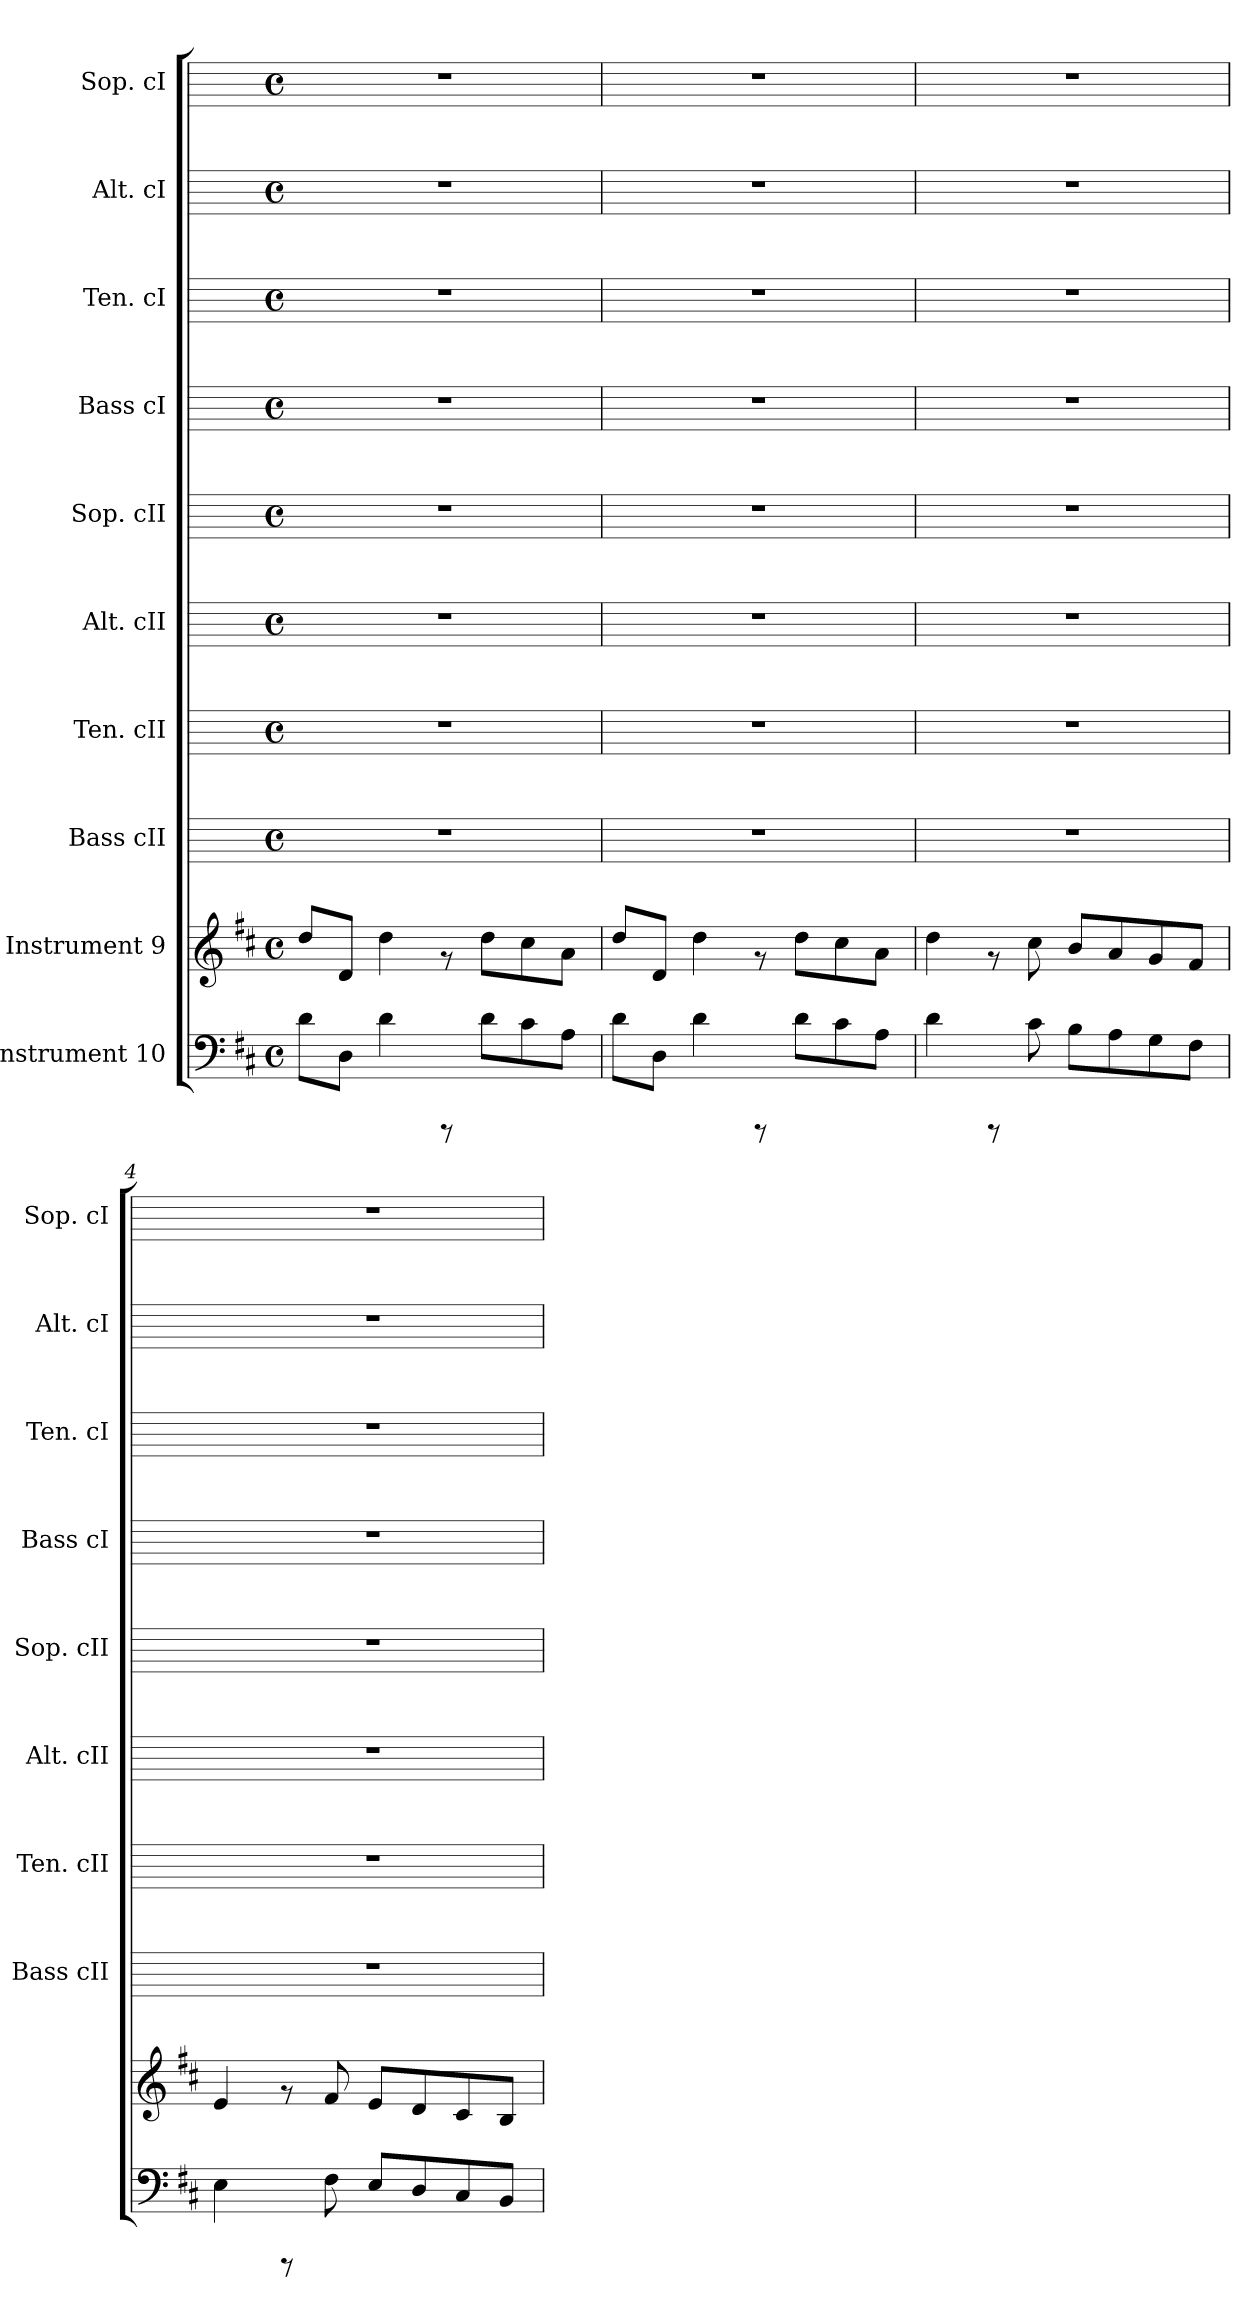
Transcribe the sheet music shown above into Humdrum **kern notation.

**kern	**kern	**kern	**kern	**kern	**kern	**kern	**kern	**kern	**kern
*part10	*part9	*part8	*part7	*part6	*part5	*part4	*part3	*part2	*part1
*staff10	*staff9	*staff8	*staff7	*staff6	*staff5	*staff4	*staff3	*staff2	*staff1
*I"Instrument 10	*I"Instrument 9	*I"Bass cII	*I"Ten. cII	*I"Alt. cII	*I"Sop. cII	*I"Bass cI	*I"Ten. cI	*I"Alt. cI	*I"Sop. cI
*	*	*I'Bass cII	*I'Ten. cII	*I'Alt. cII	*I'Sop. cII	*I'Bass cI	*I'Ten. cI	*I'Alt. cI	*I'Sop. cI
!!LO:PB:g=z
*stria5	*stria5	*stria5	*stria5	*stria5	*stria5	*stria5	*stria5	*stria5	*stria5
*clefF4	*clefG2	*	*	*	*	*	*	*	*
*k[f#c#]	*k[f#c#]	*k[]	*k[]	*k[]	*k[]	*k[]	*k[]	*k[]	*k[]
*D:	*D:	*C:	*C:	*C:	*C:	*C:	*C:	*C:	*C:
*M4/4	*M4/4	*M4/4	*M4/4	*M4/4	*M4/4	*M4/4	*M4/4	*M4/4	*M4/4
*met(c)	*met(c)	*met(c)	*met(c)	*met(c)	*met(c)	*met(c)	*met(c)	*met(c)	*met(c)
=1	=1	=1	=1	=1	=1	=1	=1	=1	=1
8d\L	8dd/L	1r	1r	1r	1r	1r	1r	1r	1r
8D\J	8d/J	.	.	.	.	.	.	.	.
4d\	4dd\	.	.	.	.	.	.	.	.
8rCCC	8rf	.	.	.	.	.	.	.	.
8d\L	8dd\L	.	.	.	.	.	.	.	.
8c#\	8cc#\	.	.	.	.	.	.	.	.
8A\J	8a\J	.	.	.	.	.	.	.	.
=2	=2	=2	=2	=2	=2	=2	=2	=2	=2
8d\L	8dd/L	1r	1r	1r	1r	1r	1r	1r	1r
8D\J	8d/J	.	.	.	.	.	.	.	.
4d\	4dd\	.	.	.	.	.	.	.	.
8rCCC	8rf	.	.	.	.	.	.	.	.
8d\L	8dd\L	.	.	.	.	.	.	.	.
8c#\	8cc#\	.	.	.	.	.	.	.	.
8A\J	8a\J	.	.	.	.	.	.	.	.
=3	=3	=3	=3	=3	=3	=3	=3	=3	=3
4d\	4dd\	1r	1r	1r	1r	1r	1r	1r	1r
8rCCC	8rf	.	.	.	.	.	.	.	.
8c#\	8cc#\	.	.	.	.	.	.	.	.
8B\L	8b/L	.	.	.	.	.	.	.	.
8A\	8a/	.	.	.	.	.	.	.	.
8G\	8g/	.	.	.	.	.	.	.	.
8F#\J	8f#/J	.	.	.	.	.	.	.	.
=4	=4	=4	=4	=4	=4	=4	=4	=4	=4
4E\	4e/	1r	1r	1r	1r	1r	1r	1r	1r
8rCCC	8rf	.	.	.	.	.	.	.	.
8F#\	8f#/	.	.	.	.	.	.	.	.
8E/L	8e/L	.	.	.	.	.	.	.	.
8D/	8d/	.	.	.	.	.	.	.	.
8C#/	8c#/	.	.	.	.	.	.	.	.
8BB/J	8B/J	.	.	.	.	.	.	.	.
=	=	=	=	=	=	=	=	=	=
*-	*-	*-	*-	*-	*-	*-	*-	*-	*-
